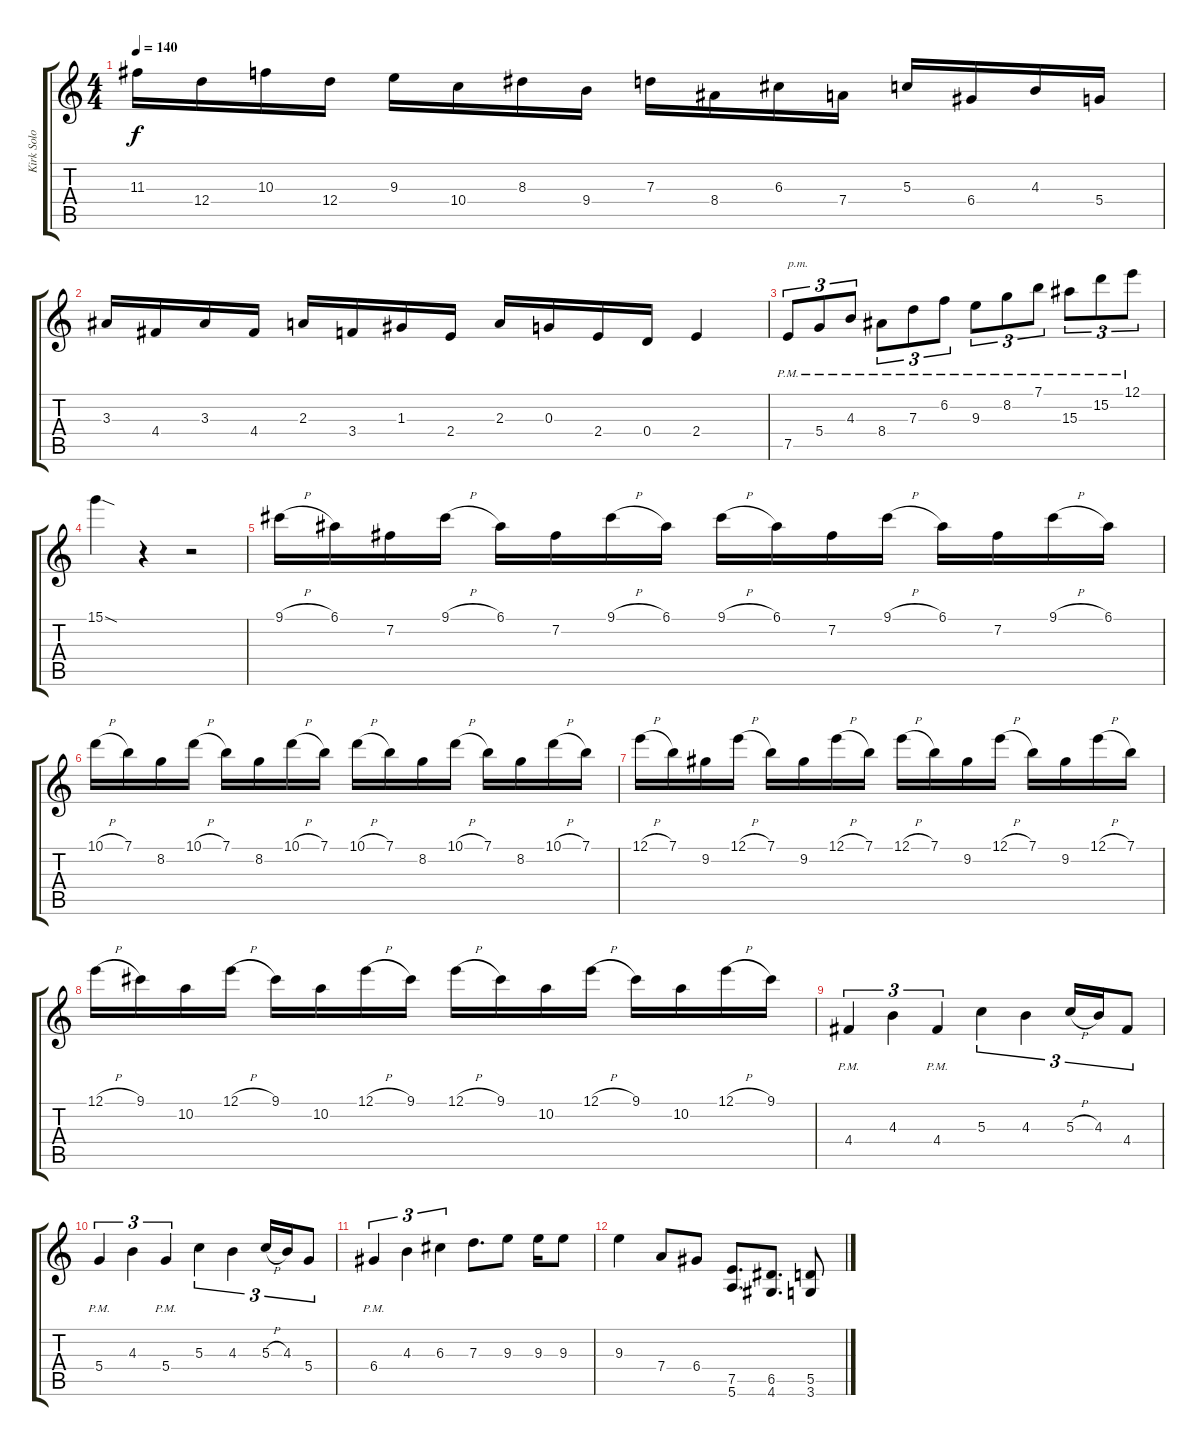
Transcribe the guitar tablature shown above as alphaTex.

\track ("Kirk Solo" "Kirk Solo") {instrument distortionguitar}
\staff {score tabs}
\tuning (E4 B3 G3 D3 A2 E2) {hide}
\ts (4 4)
\tempo 140
\clef g2
\ks c
11.3.16{dy f} 12.4.16 10.3.16 12.4.16 9.3.16 10.4.16 8.3.16 9.4.16 7.3.16 8.4.16 6.3.16 7.4.16 5.3.16 6.4.16 4.3.16 5.4.16 |
3.3.16 4.4.16 3.3.16 4.4.16 2.3.16 3.4.16 1.3.16 2.4.16 2.3.16 0.3.16 2.4.16 0.4.16 2.4.4 |
7.5{pm}.8{tu (3 2) txt "p.m."} 5.4{pm}.8{tu (3 2)} 4.3{pm}.8{tu (3 2)} 8.4{pm}.8{tu (3 2)} 7.3{pm}.8{tu (3 2)} 6.2{pm}.8{tu (3 2)} 9.3{pm}.8{tu (3 2)} 8.2{pm}.8{tu (3 2)} 7.1{pm}.8{tu (3 2)} 15.3{pm}.8{tu (3 2)} 15.2{pm}.8{tu (3 2)} 12.1{pm}.8{tu (3 2)} |
15.1{sod}.4 r.4 r.2 |
9.1{h}.16 6.1.16 7.2.16 9.1{h}.16 6.1.16 7.2.16 9.1{h}.16 6.1.16 9.1{h}.16 6.1.16 7.2.16 9.1{h}.16 6.1.16 7.2.16 9.1{h}.16 6.1.16 |
10.1{h}.16 7.1.16 8.2.16 10.1{h}.16 7.1.16 8.2.16 10.1{h}.16 7.1.16 10.1{h}.16 7.1.16 8.2.16 10.1{h}.16 7.1.16 8.2.16 10.1{h}.16 7.1.16 |
12.1{h}.16 7.1.16 9.2.16 12.1{h}.16 7.1.16 9.2.16 12.1{h}.16 7.1.16 12.1{h}.16 7.1.16 9.2.16 12.1{h}.16 7.1.16 9.2.16 12.1{h}.16 7.1.16 |
12.1{h}.16 9.1.16 10.2.16 12.1{h}.16 9.1.16 10.2.16 12.1{h}.16 9.1.16 12.1{h}.16 9.1.16 10.2.16 12.1{h}.16 9.1.16 10.2.16 12.1{h}.16 9.1.16 |
4.4{pm}.4{tu (3 2)} 4.3.4{tu (3 2)} 4.4{pm}.4{tu (3 2)} 5.3.4{tu (3 2)} 4.3.4{tu (3 2)} 5.3{h}.16{tu (3 2)} 4.3.16{tu (3 2)} 4.4.8{tu (3 2)} |
5.4{pm}.4{tu (3 2)} 4.3.4{tu (3 2)} 5.4{pm}.4{tu (3 2)} 5.3.4{tu (3 2)} 4.3.4{tu (3 2)} 5.3{h}.16{tu (3 2)} 4.3.16{tu (3 2)} 5.4.8{tu (3 2)} |
6.4{pm}.4{tu (3 2)} 4.3.4{tu (3 2)} 6.3.4{tu (3 2)} 7.3.8{d} 9.3.8 9.3.16 9.3.8 |
9.3.4 7.4.8 6.4.8 (7.5 5.6).8{d} (6.5 4.6).8{d} (5.5 3.6).8
